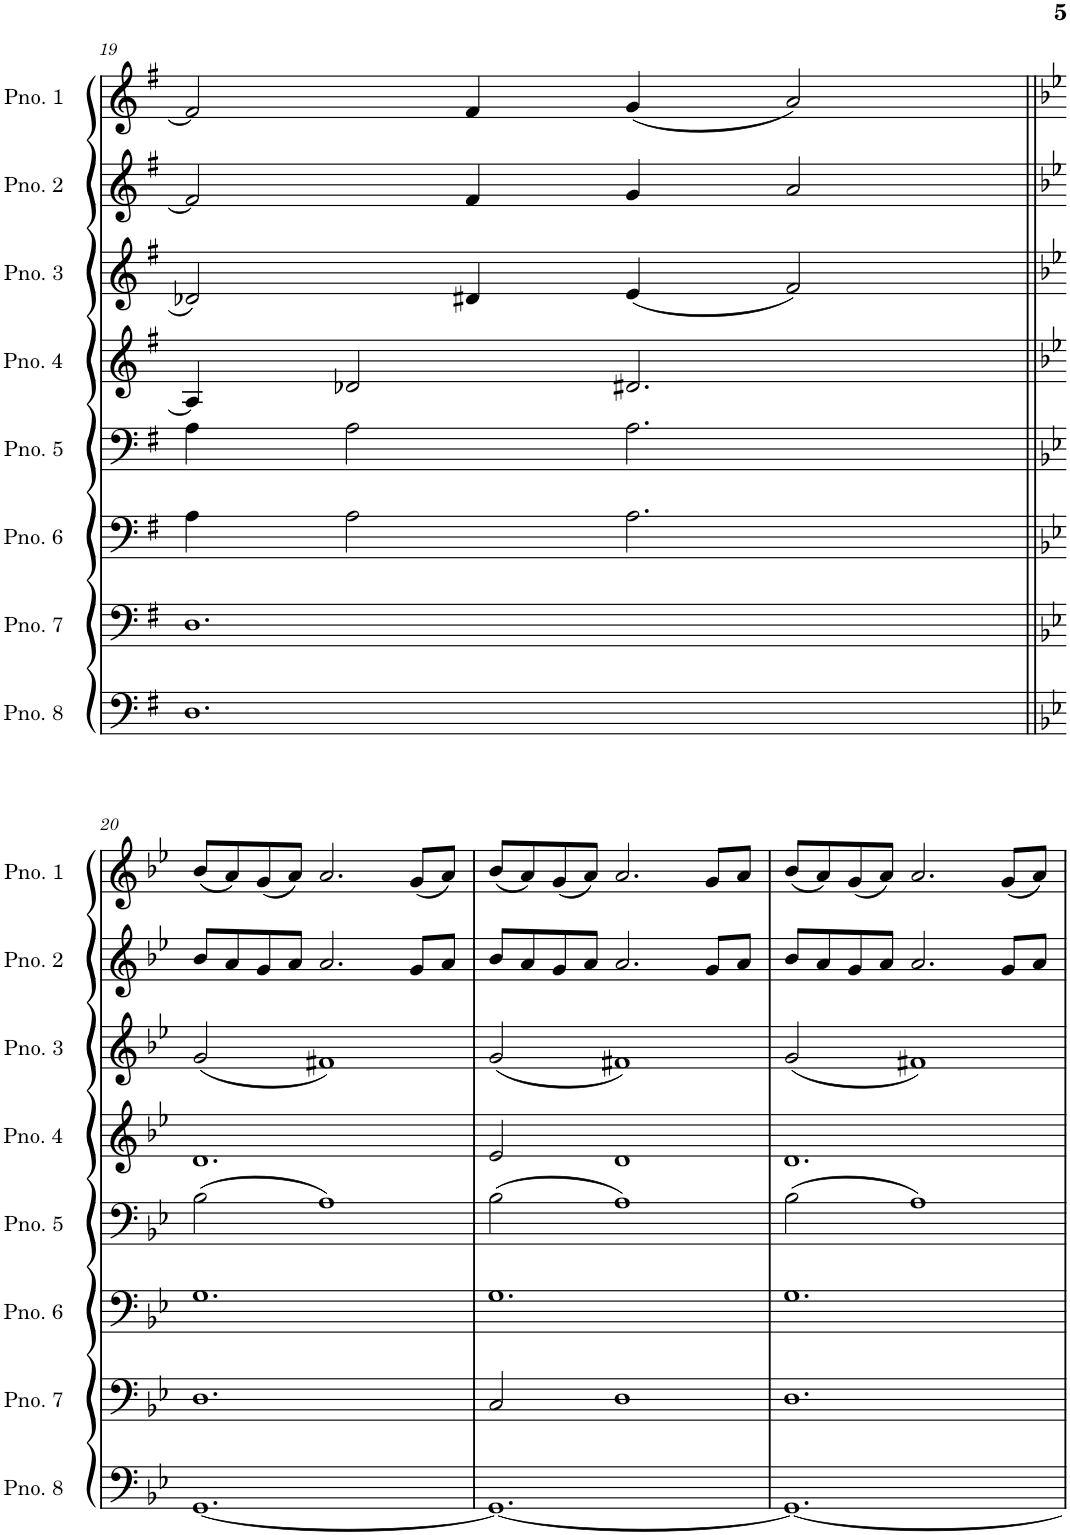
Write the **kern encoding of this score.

**kern	**kern	**kern	**kern	**kern	**kern	**kern	**kern
*part8	*part7	*part6	*part5	*part4	*part3	*part2	*part1
*staff8	*staff7	*staff6	*staff5	*staff4	*staff3	*staff2	*staff1
*I"Piano 8	*I"Piano 7	*I"Piano 6	*I"Piano 5	*I"Piano 4	*I"Piano 3	*I"Piano 2	*I"Piano 1
*I'Pno. 8	*I'Pno. 7	*I'Pno. 6	*I'Pno. 5	*I'Pno. 4	*I'Pno. 3	*I'Pno. 2	*I'Pno. 1
!!LO:PB:g=z
*clefF4	*clefF4	*clefF4	*clefF4	*clefG2	*clefG2	*clefG2	*clefG2
*k[f#]	*k[f#]	*k[f#]	*k[f#]	*k[f#]	*k[f#]	*k[f#]	*k[f#]
*M6/4	*M6/4	*M6/4	*M6/4	*M6/4	*M6/4	*M6/4	*M6/4
=19	=19	=19	=19	=19	=19	=19	=19
1.D	1.D	4A\	4A\	4A/]	2d-X/	2f#/]	2f#/]
.	.	2A\	2A\	2d-X/	.	.	.
.	.	.	.	.	4d#X/	4f#/	4f#/
.	.	2.A\	2.A\	2.d#X/	(4e/	4g/	(4g/
.	.	.	.	.	2f#/)	2a/	2a/)
!!LO:LB:g=z
=20||	=20||	=20||	=20||	=20||	=20||	=20||	=20||
*k[b-e-]	*k[b-e-]	*k[b-e-]	*k[b-e-]	*k[b-e-]	*k[b-e-]	*k[b-e-]	*k[b-e-]
[1.GG	1.D	1.G	(2B-\	1.d	(2g/	8b-/L	(8b-/L
.	.	.	.	.	.	8a/	8a/)
.	.	.	.	.	.	8g/	(8g/
.	.	.	.	.	.	8a/J	8a/J)
.	.	.	1A)	.	1f#X)	2.a/	2.a/
.	.	.	.	.	.	8g/L	(8g/L
.	.	.	.	.	.	8a/J	8a/J)
=21	=21	=21	=21	=21	=21	=21	=21
1.GG_	2C/	1.G	(2B-\	2e-/	(2g/	8b-/L	(8b-/L
.	.	.	.	.	.	8a/	8a/)
.	.	.	.	.	.	8g/	(8g/
.	.	.	.	.	.	8a/J	8a/J)
.	1D	.	1A)	1d	1f#X)	2.a/	2.a/
.	.	.	.	.	.	8g/L	8g/L
.	.	.	.	.	.	8a/J	8a/J
=22	=22	=22	=22	=22	=22	=22	=22
1.GG_	1.D	1.G	(2B-\	1.d	(2g/	8b-/L	(8b-/L
.	.	.	.	.	.	8a/	8a/)
.	.	.	.	.	.	8g/	(8g/
.	.	.	.	.	.	8a/J	8a/J)
.	.	.	1A)	.	1f#X)	2.a/	2.a/
.	.	.	.	.	.	8g/L	(8g/L
.	.	.	.	.	.	8a/J	8a/J)
=	=	=	=	=	=	=	=
*-	*-	*-	*-	*-	*-	*-	*-
